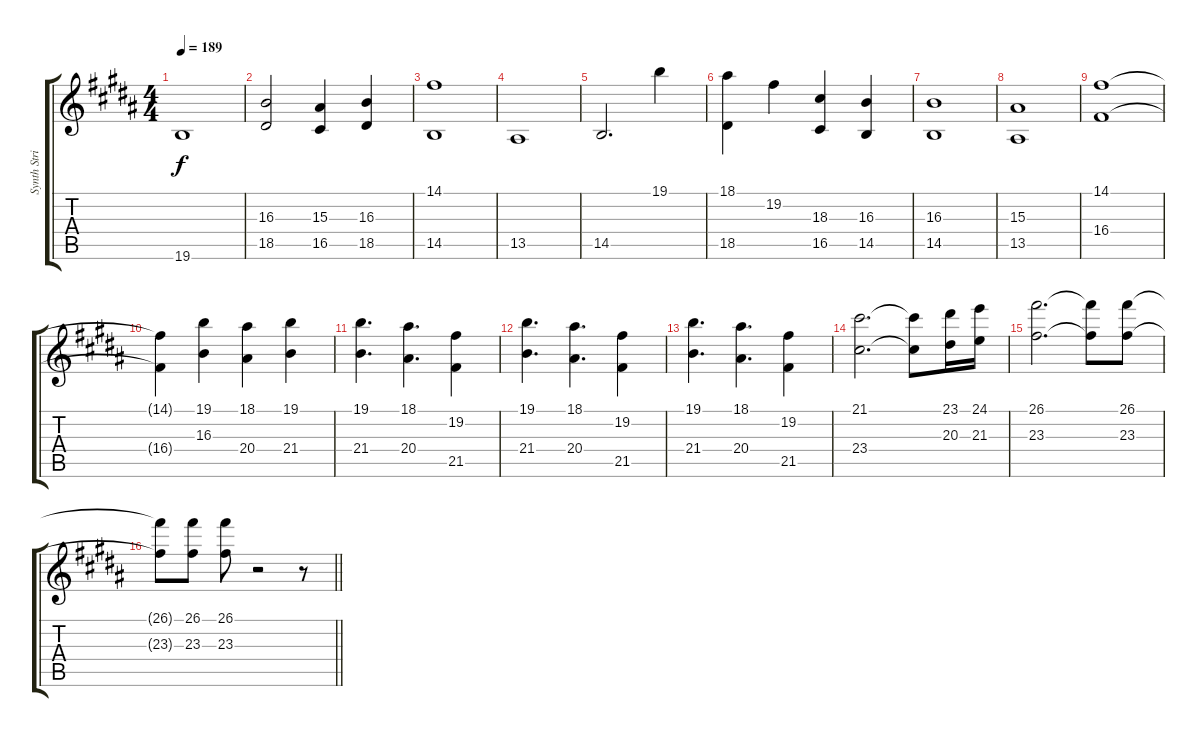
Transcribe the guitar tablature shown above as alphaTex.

\track ("Synth Strings" "Synth Stri") {instrument synthstrings1}
\staff {score tabs}
\tuning (E4 B3 G3 D3 A2 E2) {hide}
\ts (4 4)
\tempo 189
\clef g2
\ks b
19.6.1{dy f} |
(16.3 18.5).2 (15.3 16.5).4 (16.3 18.5).4 |
(14.1 14.5).1 |
13.5.1 |
14.5.2{d} 19.1.4 |
(18.1 18.5).4 19.2.4 (18.3 16.5).4 (16.3 14.5).4 |
(16.3 14.5).1 |
(15.3 13.5).1 |
(14.1 16.4).1 |
(14.1{t} 16.4{t}).4 (19.1 16.3).4 (18.1 20.4).4 (19.1 21.4).4 |
(19.1 21.4).4{d} (18.1 20.4).4{d} (19.2 21.5).4 |
(19.1 21.4).4{d} (18.1 20.4).4{d} (19.2 21.5).4 |
(19.1 21.4).4{d} (18.1 20.4).4{d} (19.2 21.5).4 |
(21.1 23.4).2{d} (21.1{t} 23.4{t}).8 (23.1 20.3).16 (24.1 21.3).16 |
(26.1 23.3).2{d} (26.1{t} 23.3{t}).8 (26.1 23.3).8 |
\barLineRight lightlight
(26.1{t} 23.3{t}).8 (26.1 23.3).8 (26.1 23.3).8 r.2 r.8
